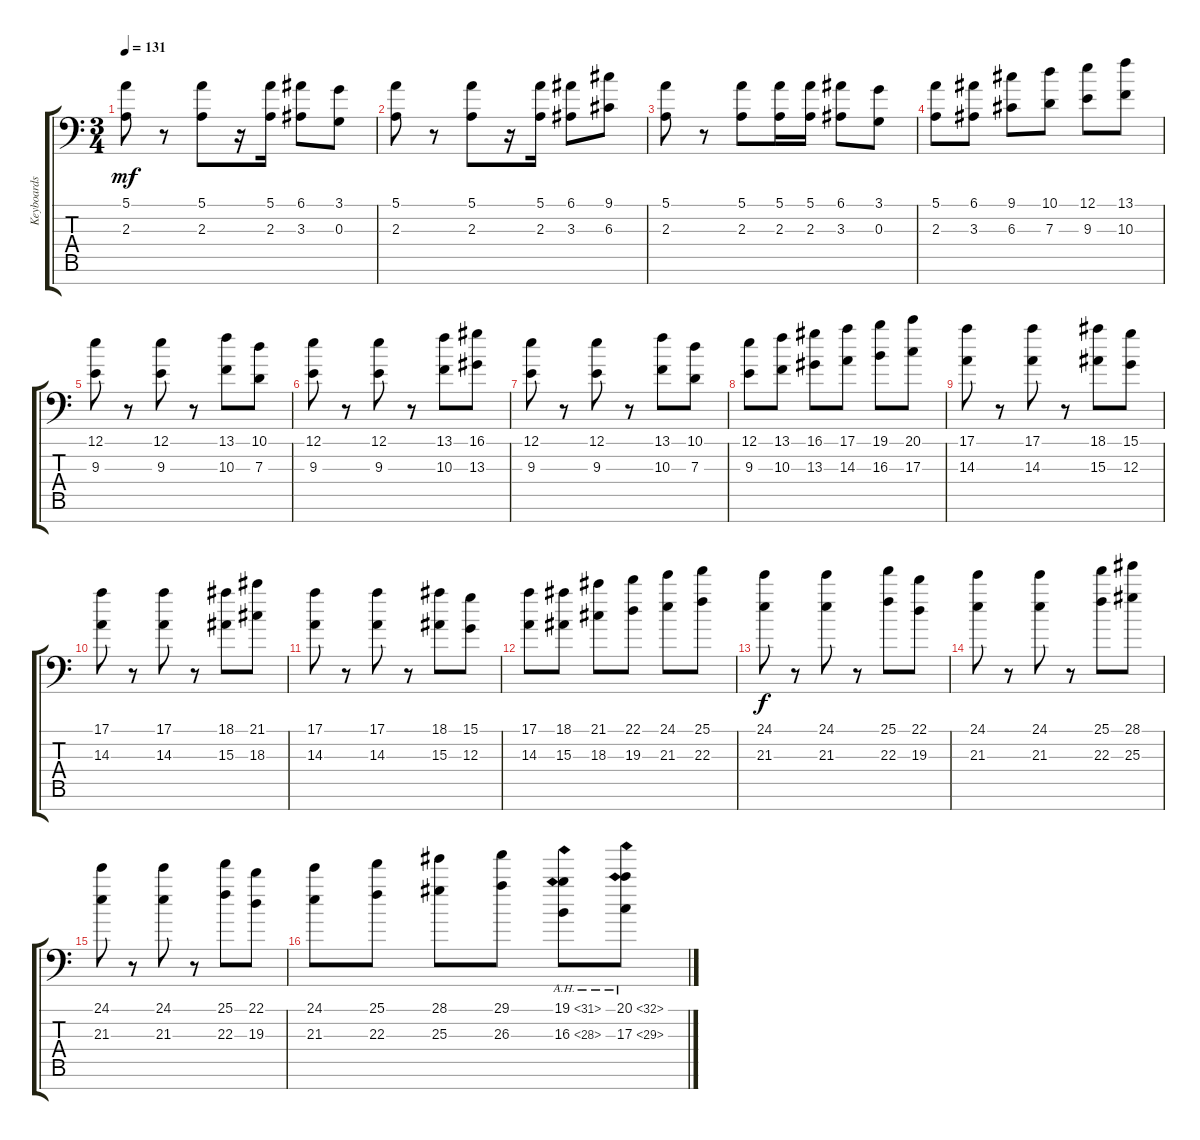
\track ("Keyboards 1" "Keyboards ") {instrument rockorgan}
\staff {score tabs}
\tuning (E4 B3 G3 D3 A2 E2 A1) {hide}
\ts (3 4)
\tempo 131
\clef f4
\ks c
(5.1 2.3).8{dy mf balance 8 instrument pad1newage} r.8 (5.1 2.3).8 r.16 (5.1 2.3).16 (6.1 3.3).8 (3.1 0.3).8 |
(5.1 2.3).8 r.8 (5.1 2.3).8 r.16 (5.1 2.3).16 (6.1 3.3).8 (9.1 6.3).8 |
(5.1 2.3).8 r.8 (5.1 2.3).8 (5.1 2.3).16 (5.1 2.3).16 (6.1 3.3).8 (3.1 0.3).8 |
(5.1 2.3).8 (6.1 3.3).8 (9.1 6.3).8 (10.1 7.3).8 (12.1 9.3).8 (13.1 10.3).8 |
(12.1 9.3).8 r.8 (12.1 9.3).8 r.8 (13.1 10.3).8 (10.1 7.3).8 |
(12.1 9.3).8 r.8 (12.1 9.3).8 r.8 (13.1 10.3).8 (16.1 13.3).8 |
(12.1 9.3).8 r.8 (12.1 9.3).8 r.8 (13.1 10.3).8 (10.1 7.3).8 |
(12.1 9.3).8 (13.1 10.3).8 (16.1 13.3).8 (17.1 14.3).8 (19.1 16.3).8 (20.1 17.3).8 |
(17.1 14.3).8 r.8 (17.1 14.3).8 r.8 (18.1 15.3).8 (15.1 12.3).8 |
(17.1 14.3).8 r.8 (17.1 14.3).8 r.8 (18.1 15.3).8 (21.1 18.3).8 |
(17.1 14.3).8 r.8 (17.1 14.3).8 r.8 (18.1 15.3).8 (15.1 12.3).8 |
(17.1 14.3).8 (18.1 15.3).8 (21.1 18.3).8 (22.1 19.3).8 (24.1 21.3).8 (25.1 22.3).8 |
(24.1 21.3).8{dy f} r.8 (24.1 21.3).8 r.8 (25.1 22.3).8 (22.1 19.3).8 |
(24.1 21.3).8 r.8 (24.1 21.3).8 r.8 (25.1 22.3).8 (28.1 25.3).8 |
(24.1 21.3).8 r.8 (24.1 21.3).8 r.8 (25.1 22.3).8 (22.1 19.3).8 |
(24.1 21.3).8 (25.1 22.3).8 (28.1 25.3).8 (29.1 26.3).8 (19.1{ah 12} 16.3{ah 12}).8 (20.1{ah 12} 17.3{ah 12}).8
